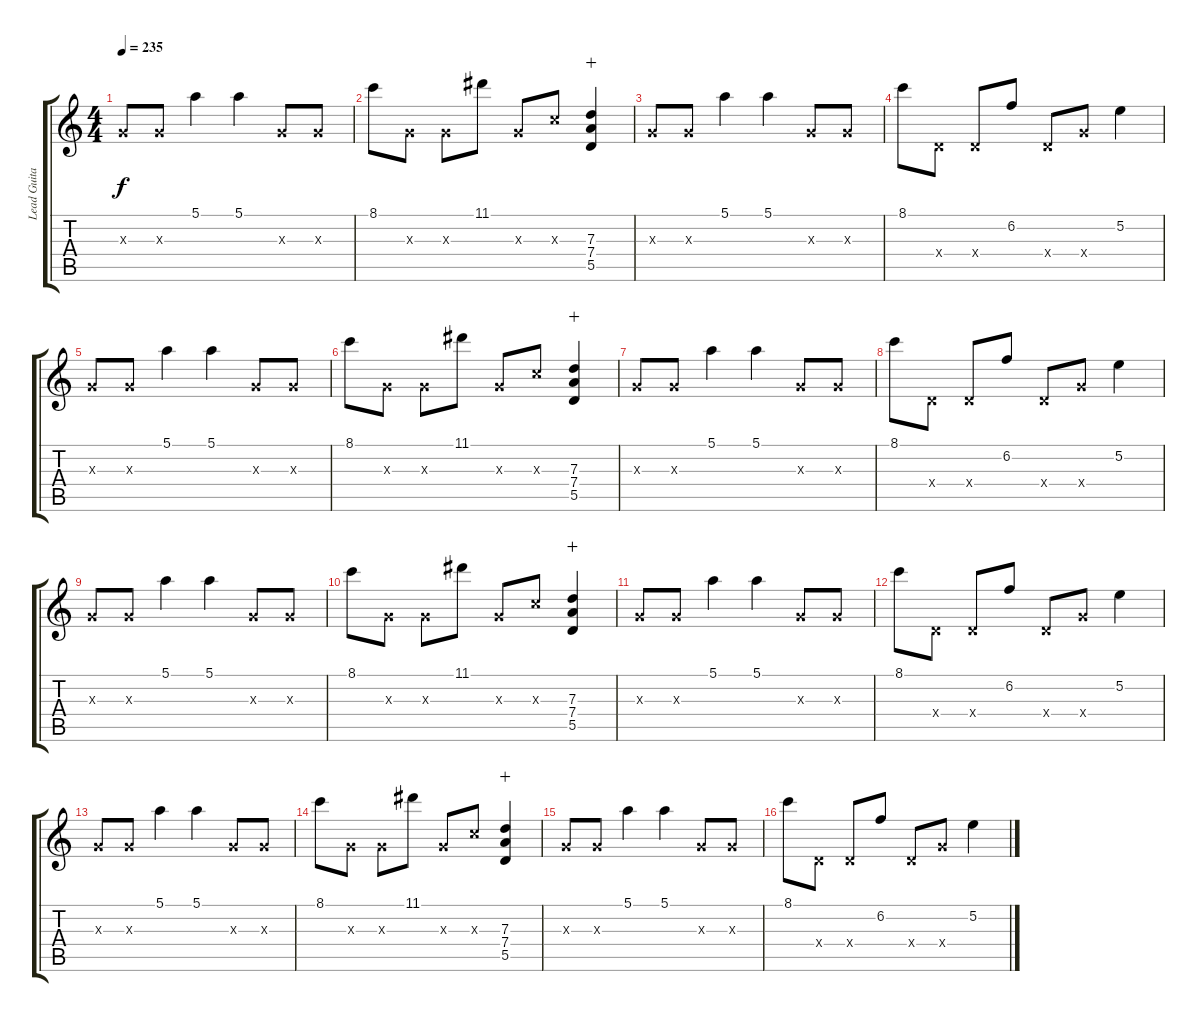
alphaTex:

\track ("Lead Guitar" "Lead Guita") {instrument distortionguitar}
\staff {score tabs}
\tuning (E4 B3 G3 D3 A2 E2) {hide}
\ts (4 4)
\tempo 235
\clef g2
\ks c
0.3{x}.8{dy f} 0.3{x}.8 5.1.4 5.1.4 0.3{x}.8 0.3{x}.8 |
8.1.8 0.3{x}.8 0.3{x}.8 11.1.8 0.3{x}.8 5.3{x}.8 (7.3 7.4 5.5).4{wahc} |
0.3{x}.8 0.3{x}.8 5.1.4 5.1.4 0.3{x}.8 0.3{x}.8 |
8.1.8 0.4{x}.8 0.4{x}.8 6.2.8 0.4{x}.8 5.4{x}.8 5.2.4 |
0.3{x}.8 0.3{x}.8 5.1.4 5.1.4 0.3{x}.8 0.3{x}.8 |
8.1.8 0.3{x}.8 0.3{x}.8 11.1.8 0.3{x}.8 5.3{x}.8 (7.3 7.4 5.5).4{wahc} |
0.3{x}.8 0.3{x}.8 5.1.4 5.1.4 0.3{x}.8 0.3{x}.8 |
8.1.8 0.4{x}.8 0.4{x}.8 6.2.8 0.4{x}.8 5.4{x}.8 5.2.4 |
0.3{x}.8 0.3{x}.8 5.1.4 5.1.4 0.3{x}.8 0.3{x}.8 |
8.1.8 0.3{x}.8 0.3{x}.8 11.1.8 0.3{x}.8 5.3{x}.8 (7.3 7.4 5.5).4{wahc} |
0.3{x}.8 0.3{x}.8 5.1.4 5.1.4 0.3{x}.8 0.3{x}.8 |
8.1.8 0.4{x}.8 0.4{x}.8 6.2.8 0.4{x}.8 5.4{x}.8 5.2.4 |
0.3{x}.8 0.3{x}.8 5.1.4 5.1.4 0.3{x}.8 0.3{x}.8 |
8.1.8 0.3{x}.8 0.3{x}.8 11.1.8 0.3{x}.8 5.3{x}.8 (7.3 7.4 5.5).4{wahc} |
0.3{x}.8 0.3{x}.8 5.1.4 5.1.4 0.3{x}.8 0.3{x}.8 |
8.1.8 0.4{x}.8 0.4{x}.8 6.2.8 0.4{x}.8 5.4{x}.8 5.2.4
